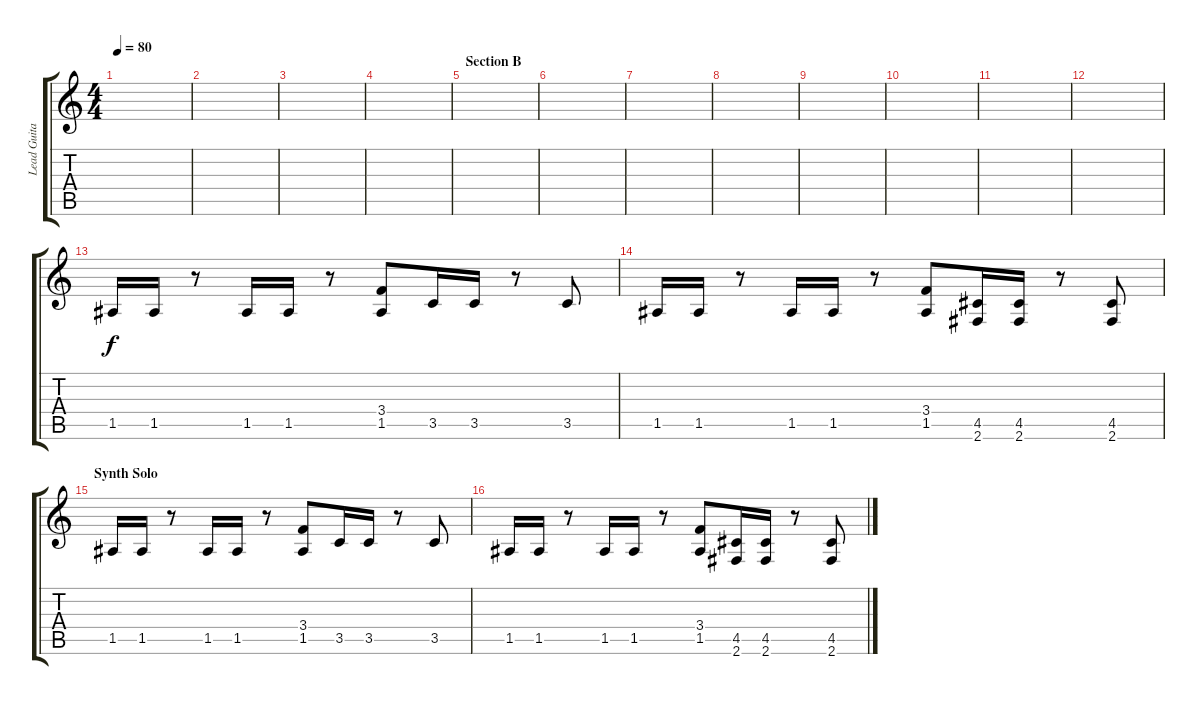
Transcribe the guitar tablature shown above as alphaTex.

\track ("Lead Guitar (Distortion)" "Lead Guita") {instrument distortionguitar}
\staff {score tabs}
\tuning (E4 B3 G3 D3 A2 E2) {hide}
\ts (4 4)
\tempo 80
\clef g2
\ks c
|
|
|
|
\section ("" "Section B")
|
|
|
|
|
|
|
|
1.5.16 1.5.16 r.8 1.5.16 1.5.16 r.8 (3.4 1.5).8 3.5.16 3.5.16 r.8 3.5.8 |
1.5.16 1.5.16 r.8 1.5.16 1.5.16 r.8 (3.4 1.5).8 (4.5 2.6).16 (4.5 2.6).16 r.8 (4.5 2.6).8 |
\section ("" "Synth Solo")
1.5.16{volume 12} 1.5.16 r.8 1.5.16 1.5.16 r.8 (3.4 1.5).8 3.5.16 3.5.16 r.8 3.5.8 |
1.5.16 1.5.16 r.8 1.5.16 1.5.16 r.8 (3.4 1.5).8 (4.5 2.6).16 (4.5 2.6).16 r.8 (4.5 2.6).8
